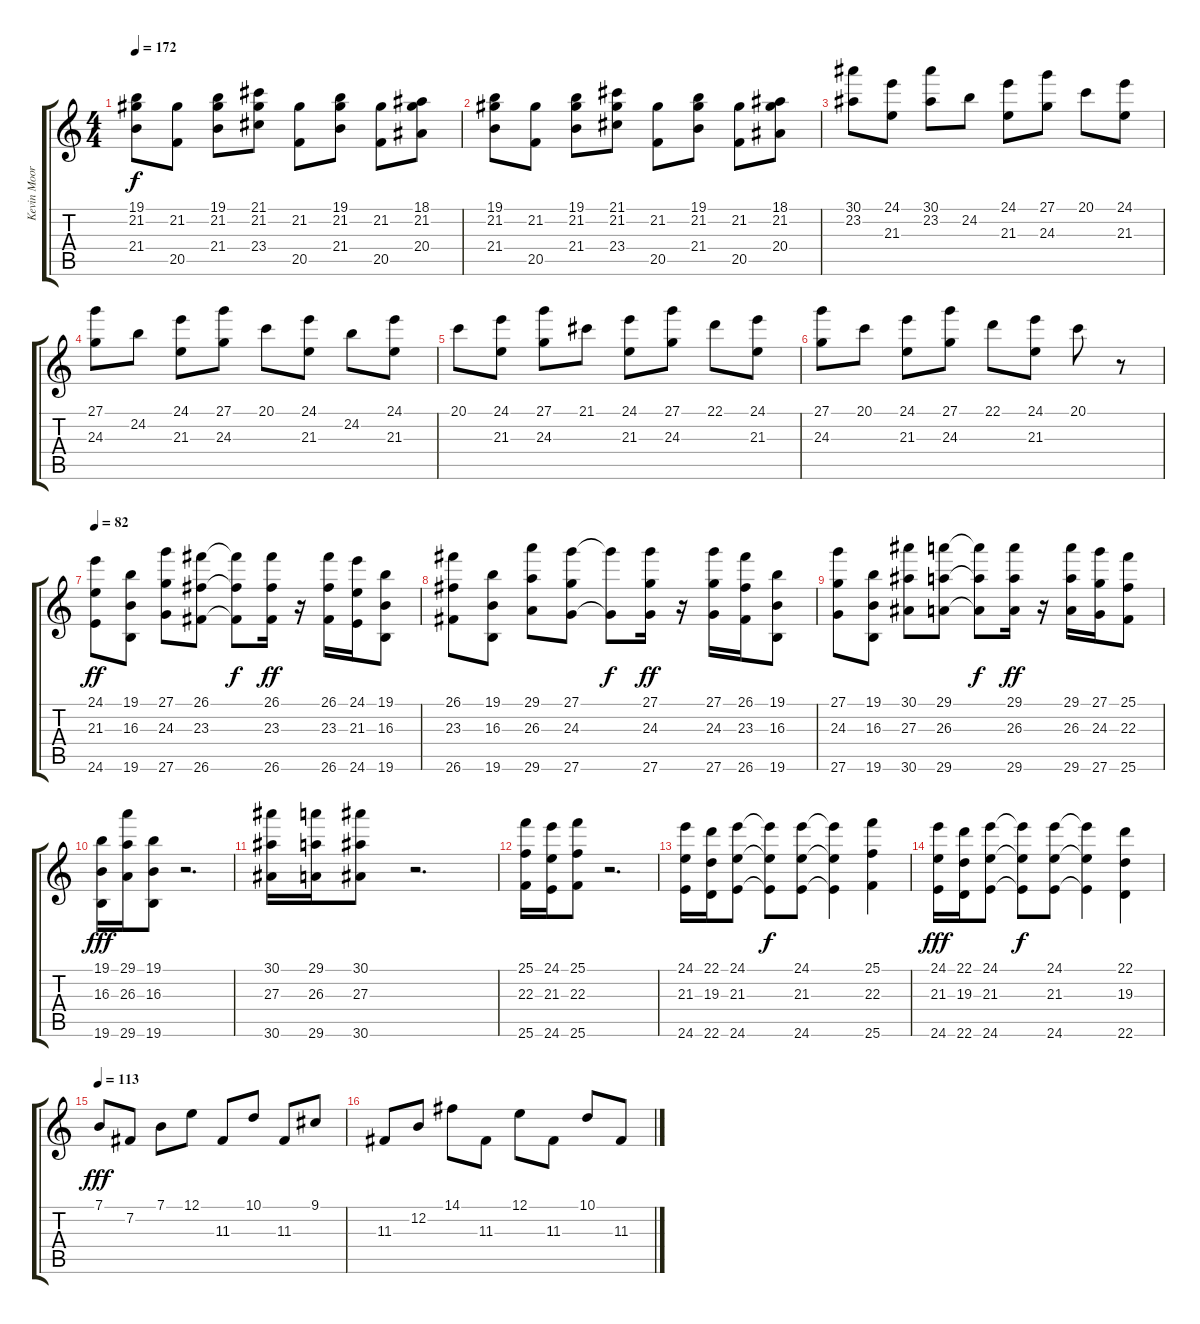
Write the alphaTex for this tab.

\track ("Kevin Moore" "Kevin Moor") {instrument stringensemble1}
\staff {score tabs}
\tuning (E4 B3 G3 D3 A2 E2) {hide}
\ts (4 4)
\tempo 172
\clef g2
\ks c
(19.1 21.2 21.4).8{dy f} (21.2 20.5).8 (19.1 21.2 21.4).8 (21.1 21.2 23.4).8 (21.2 20.5).8 (19.1 21.2 21.4).8 (21.2 20.5).8 (18.1 21.2 20.4).8 |
(19.1 21.2 21.4).8 (21.2 20.5).8 (19.1 21.2 21.4).8 (21.1 21.2 23.4).8 (21.2 20.5).8 (19.1 21.2 21.4).8 (21.2 20.5).8 (18.1 21.2 20.4).8 |
(30.1 23.2).8 (24.1 21.3).8 (30.1 23.2).8 24.2.8 (24.1 21.3).8 (27.1 24.3).8 20.1.8 (24.1 21.3).8 |
(27.1 24.3).8 24.2.8 (24.1 21.3).8 (27.1 24.3).8 20.1.8 (24.1 21.3).8 24.2.8 (24.1 21.3).8 |
20.1.8 (24.1 21.3).8 (27.1 24.3).8 21.1.8 (24.1 21.3).8 (27.1 24.3).8 22.1.8 (24.1 21.3).8 |
(27.1 24.3).8 20.1.8 (24.1 21.3).8 (27.1 24.3).8 22.1.8 (24.1 21.3).8 20.1.8 r.8 |
\tempo 82
(24.1 21.3 24.6).8{dy ff volume 16 instrument stringensemble1} (19.1 16.3 19.6).8 (27.1 24.3 27.6).8 (26.1 23.3 26.6).8 (26.1{t} 23.3{t} 26.6{t}).8{dy f} (26.1 23.3 26.6).16{dy ff} r.16 (26.1 23.3 26.6).16 (24.1 21.3 24.6).16 (19.1 16.3 19.6).8 |
(26.1 23.3 26.6).8 (19.1 16.3 19.6).8 (29.1 26.3 29.6).8 (27.1 24.3 27.6).8 (27.1{t} 27.6{t}).8{dy f} (27.1 24.3 27.6).16{dy ff} r.16 (27.1 24.3 27.6).16 (26.1 23.3 26.6).16 (19.1 16.3 19.6).8 |
(27.1 24.3 27.6).8 (19.1 16.3 19.6).8 (30.1 27.3 30.6).8 (29.1 26.3 29.6).8 (29.1{t} 26.3{t} 29.6{t}).8{dy f} (29.1 26.3 29.6).16{dy ff} r.16 (29.1 26.3 29.6).16 (27.1 24.3 27.6).16 (25.1 22.3 25.6).8 |
(19.1 16.3 19.6).16{dy fff} (29.1 26.3 29.6).16 (19.1 16.3 19.6).8 r.2{d} |
(30.1 27.3 30.6).16 (29.1 26.3 29.6).16 (30.1 27.3 30.6).8 r.2{d} |
(25.1 22.3 25.6).16 (24.1 21.3 24.6).16 (25.1 22.3 25.6).8 r.2{d} |
(24.1 21.3 24.6).16 (22.1 19.3 22.6).16 (24.1 21.3 24.6).8 (24.1{t} 21.3{t} 24.6{t}).8{dy f} (24.1 21.3 24.6).8 (24.1{t} 21.3{t} 24.6{t}).4 (25.1 22.3 25.6).4 |
(24.1 21.3 24.6).16{dy fff} (22.1 19.3 22.6).16 (24.1 21.3 24.6).8 (24.1{t} 21.3{t} 24.6{t}).8{dy f} (24.1 21.3 24.6).8 (24.1{t} 21.3{t} 24.6{t}).4 (22.1 19.3 22.6).4 |
\tempo 113
7.1.8{dy fff volume 16 instrument brightacousticpiano} 7.2.8 7.1.8 12.1.8 11.3.8 10.1.8 11.3.8 9.1.8 |
11.3.8 12.2.8 14.1.8 11.3.8 12.1.8 11.3.8 10.1.8 11.3.8
